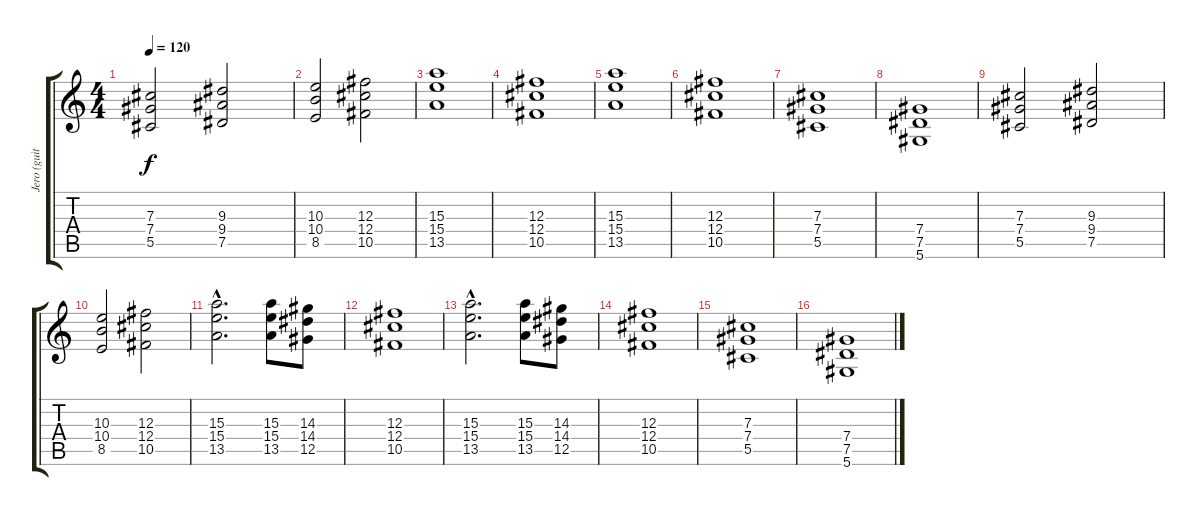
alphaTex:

\track ("Jero (guitarra)" "Jero (guit") {instrument electricguitarjazz}
\staff {score tabs}
\tuning (Eb4 Bb3 Gb3 Db3 Ab2 Eb2) {hide}
\ts (4 4)
\tempo 120
\clef g2
\ks c
(7.3 7.4 5.5).2{dy f volume 16 instrument distortionguitar} (9.3 9.4 7.5).2 |
(10.3 10.4 8.5).2{volume 15 instrument distortionguitar} (12.3 12.4 10.5).2 |
(15.3 15.4 13.5).1{volume 14 instrument distortionguitar} |
(12.3 12.4 10.5).1{volume 13 instrument distortionguitar} |
(15.3 15.4 13.5).1{volume 12 instrument distortionguitar} |
(12.3 12.4 10.5).1{volume 11 instrument distortionguitar} |
(7.3 7.4 5.5).1{volume 10 instrument distortionguitar} |
(7.4 7.5 5.6).1{volume 9 instrument distortionguitar} |
(7.3 7.4 5.5).2{volume 8 instrument distortionguitar} (9.3 9.4 7.5).2 |
(10.3 10.4 8.5).2{volume 7 instrument distortionguitar} (12.3 12.4 10.5).2 |
(15.3{hac} 15.4{hac} 13.5{hac}).2{d volume 6 instrument distortionguitar} (15.3 15.4 13.5).8 (14.3 14.4 12.5).8 |
(12.3 12.4 10.5).1{volume 5 instrument distortionguitar} |
(15.3{hac} 15.4{hac} 13.5{hac}).2{d volume 4 instrument distortionguitar} (15.3 15.4 13.5).8 (14.3 14.4 12.5).8 |
(12.3 12.4 10.5).1{volume 3 instrument distortionguitar} |
(7.3 7.4 5.5).1{volume 2 instrument distortionguitar} |
(7.4 7.5 5.6).1{volume 1 instrument distortionguitar}
